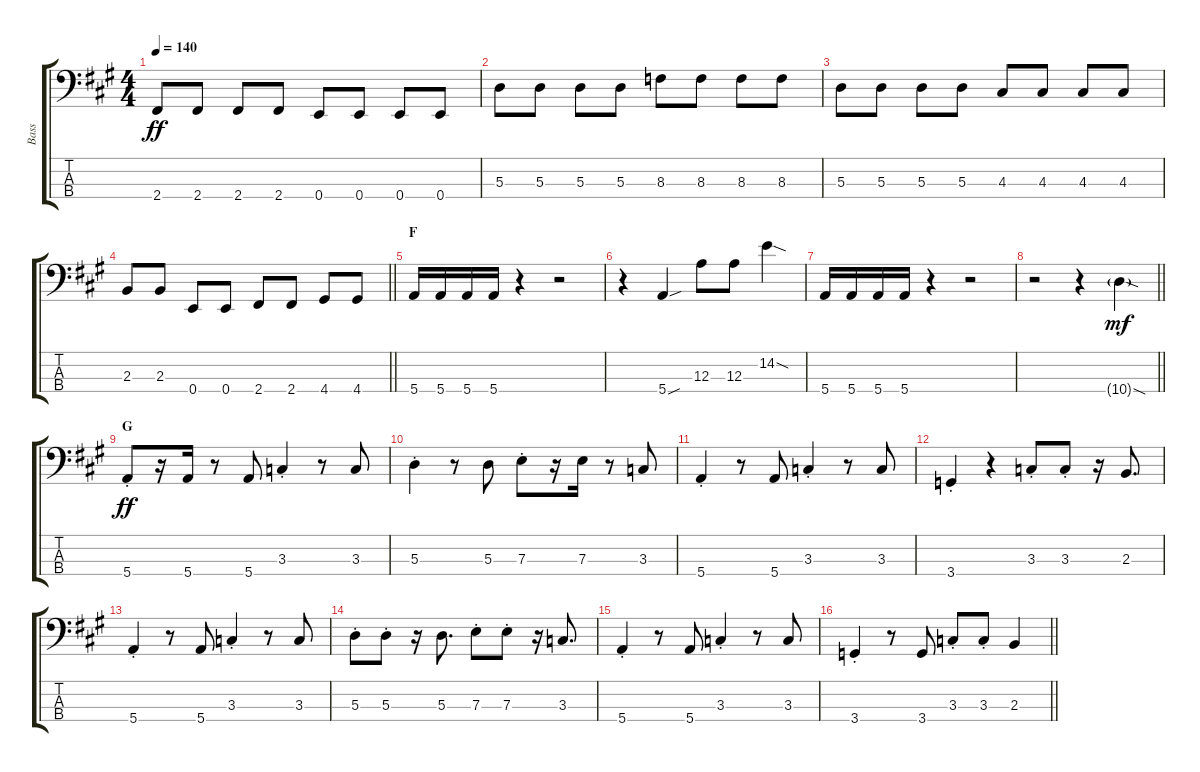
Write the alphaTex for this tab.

\track ("Bass" "Bass") {instrument electricbasspick}
\staff {score tabs}
\tuning (G2 D2 A1 E1) {hide}
\ts (4 4)
\tempo 140
\clef f4
\ks a
2.4.8{dy ff} 2.4.8 2.4.8 2.4.8 0.4.8 0.4.8 0.4.8 0.4.8 |
5.3.8 5.3.8 5.3.8 5.3.8 8.3.8 8.3.8 8.3.8 8.3.8 |
5.3.8 5.3.8 5.3.8 5.3.8 4.3.8 4.3.8 4.3.8 4.3.8 |
\barLineRight lightlight
2.3.8 2.3.8 0.4.8 0.4.8 2.4.8 2.4.8 4.4.8 4.4.8 |
\section ("" "F")
5.4.16 5.4.16 5.4.16 5.4.16 r.4 r.2 |
r.4 5.4{sou}.4 12.3.8 12.3.8 14.2{sod}.4 |
5.4.16 5.4.16 5.4.16 5.4.16 r.4 r.2 |
\barLineRight lightlight
r.2 r.4 10.4{sod g}.4{dy mf} |
\section ("" "G")
5.4{st}.8{dy ff} r.16 5.4.16 r.8 5.4.8 3.3{st}.4 r.8 3.3.8 |
5.3{st}.4 r.8 5.3.8 7.3{st}.8 r.16 7.3.16 r.8 3.3.8 |
5.4{st}.4 r.8 5.4.8 3.3{st}.4 r.8 3.3.8 |
3.4{st}.4 r.4 3.3{st}.8 3.3{st}.8 r.16 2.3.8{d} |
5.4{st}.4 r.8 5.4.8 3.3{st}.4 r.8 3.3.8 |
5.3{st}.8 5.3{st}.8 r.16 5.3.8{d} 7.3{st}.8 7.3{st}.8 r.16 3.3.8{d} |
5.4{st}.4 r.8 5.4.8 3.3{st}.4 r.8 3.3.8 |
\barLineRight lightlight
3.4{st}.4 r.8 3.4.8 3.3{st}.8 3.3{st}.8 2.3.4
